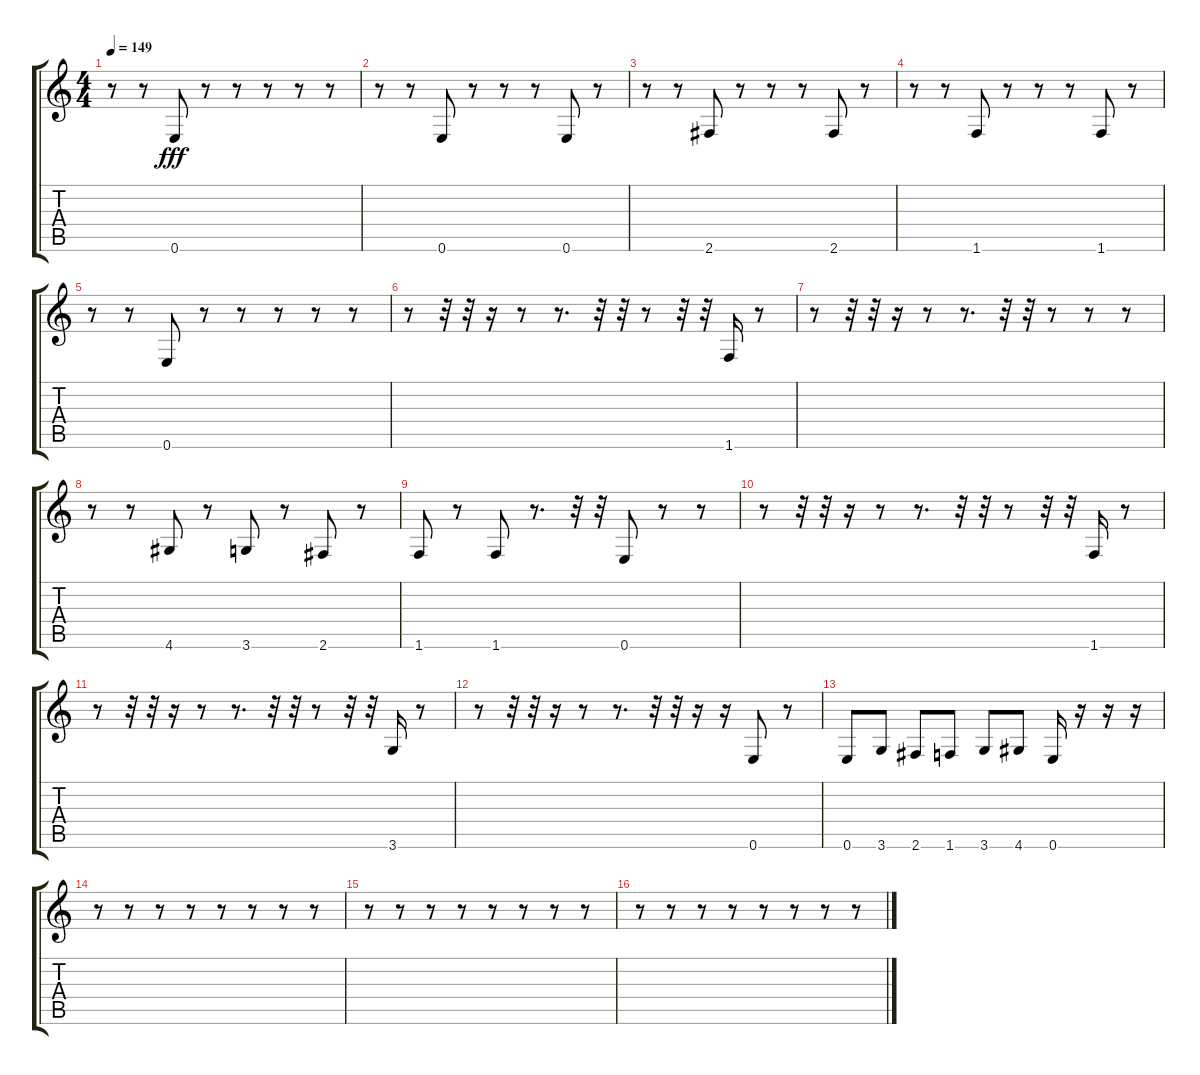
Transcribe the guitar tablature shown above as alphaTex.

\track "" {instrument synthbass2}
\staff {score tabs}
\tuning (E4 B3 G3 D3 A2 E2) {hide}
\ts (4 4)
\tempo 149
\clef g2
\ks c
r.8{dy fff} r.8 0.6.8 r.8 r.8 r.8 r.8 r.8 |
r.8 r.8 0.6.8 r.8 r.8 r.8 0.6.8 r.8 |
r.8 r.8 2.6.8 r.8 r.8 r.8 2.6.8 r.8 |
r.8 r.8 1.6.8 r.8 r.8 r.8 1.6.8 r.8 |
r.8 r.8 0.6.8 r.8 r.8 r.8 r.8 r.8 |
r.8 r.32 r.32 r.16 r.8 r.8{d} r.32 r.32 r.8 r.32 r.32 1.6.16 r.8 |
r.8 r.32 r.32 r.16 r.8 r.8{d} r.32 r.32 r.8 r.8 r.8 |
r.8 r.8 4.6.8 r.8 3.6.8 r.8 2.6.8 r.8 |
1.6.8 r.8 1.6.8 r.8{d} r.32 r.32 0.6.8 r.8 r.8 |
r.8 r.32 r.32 r.16 r.8 r.8{d} r.32 r.32 r.8 r.32 r.32 1.6.16 r.8 |
r.8 r.32 r.32 r.16 r.8 r.8{d} r.32 r.32 r.8 r.32 r.32 3.6.16 r.8 |
r.8 r.32 r.32 r.16 r.8 r.8{d} r.32 r.32 r.16 r.16 0.6.8 r.8 |
0.6.8 3.6.8 2.6.8 1.6.8 3.6.8 4.6.8 0.6.16 r.16 r.16 r.16 |
r.8 r.8 r.8 r.8 r.8 r.8 r.8 r.8 |
r.8 r.8 r.8 r.8 r.8 r.8 r.8 r.8 |
r.8 r.8 r.8 r.8 r.8 r.8 r.8 r.8
